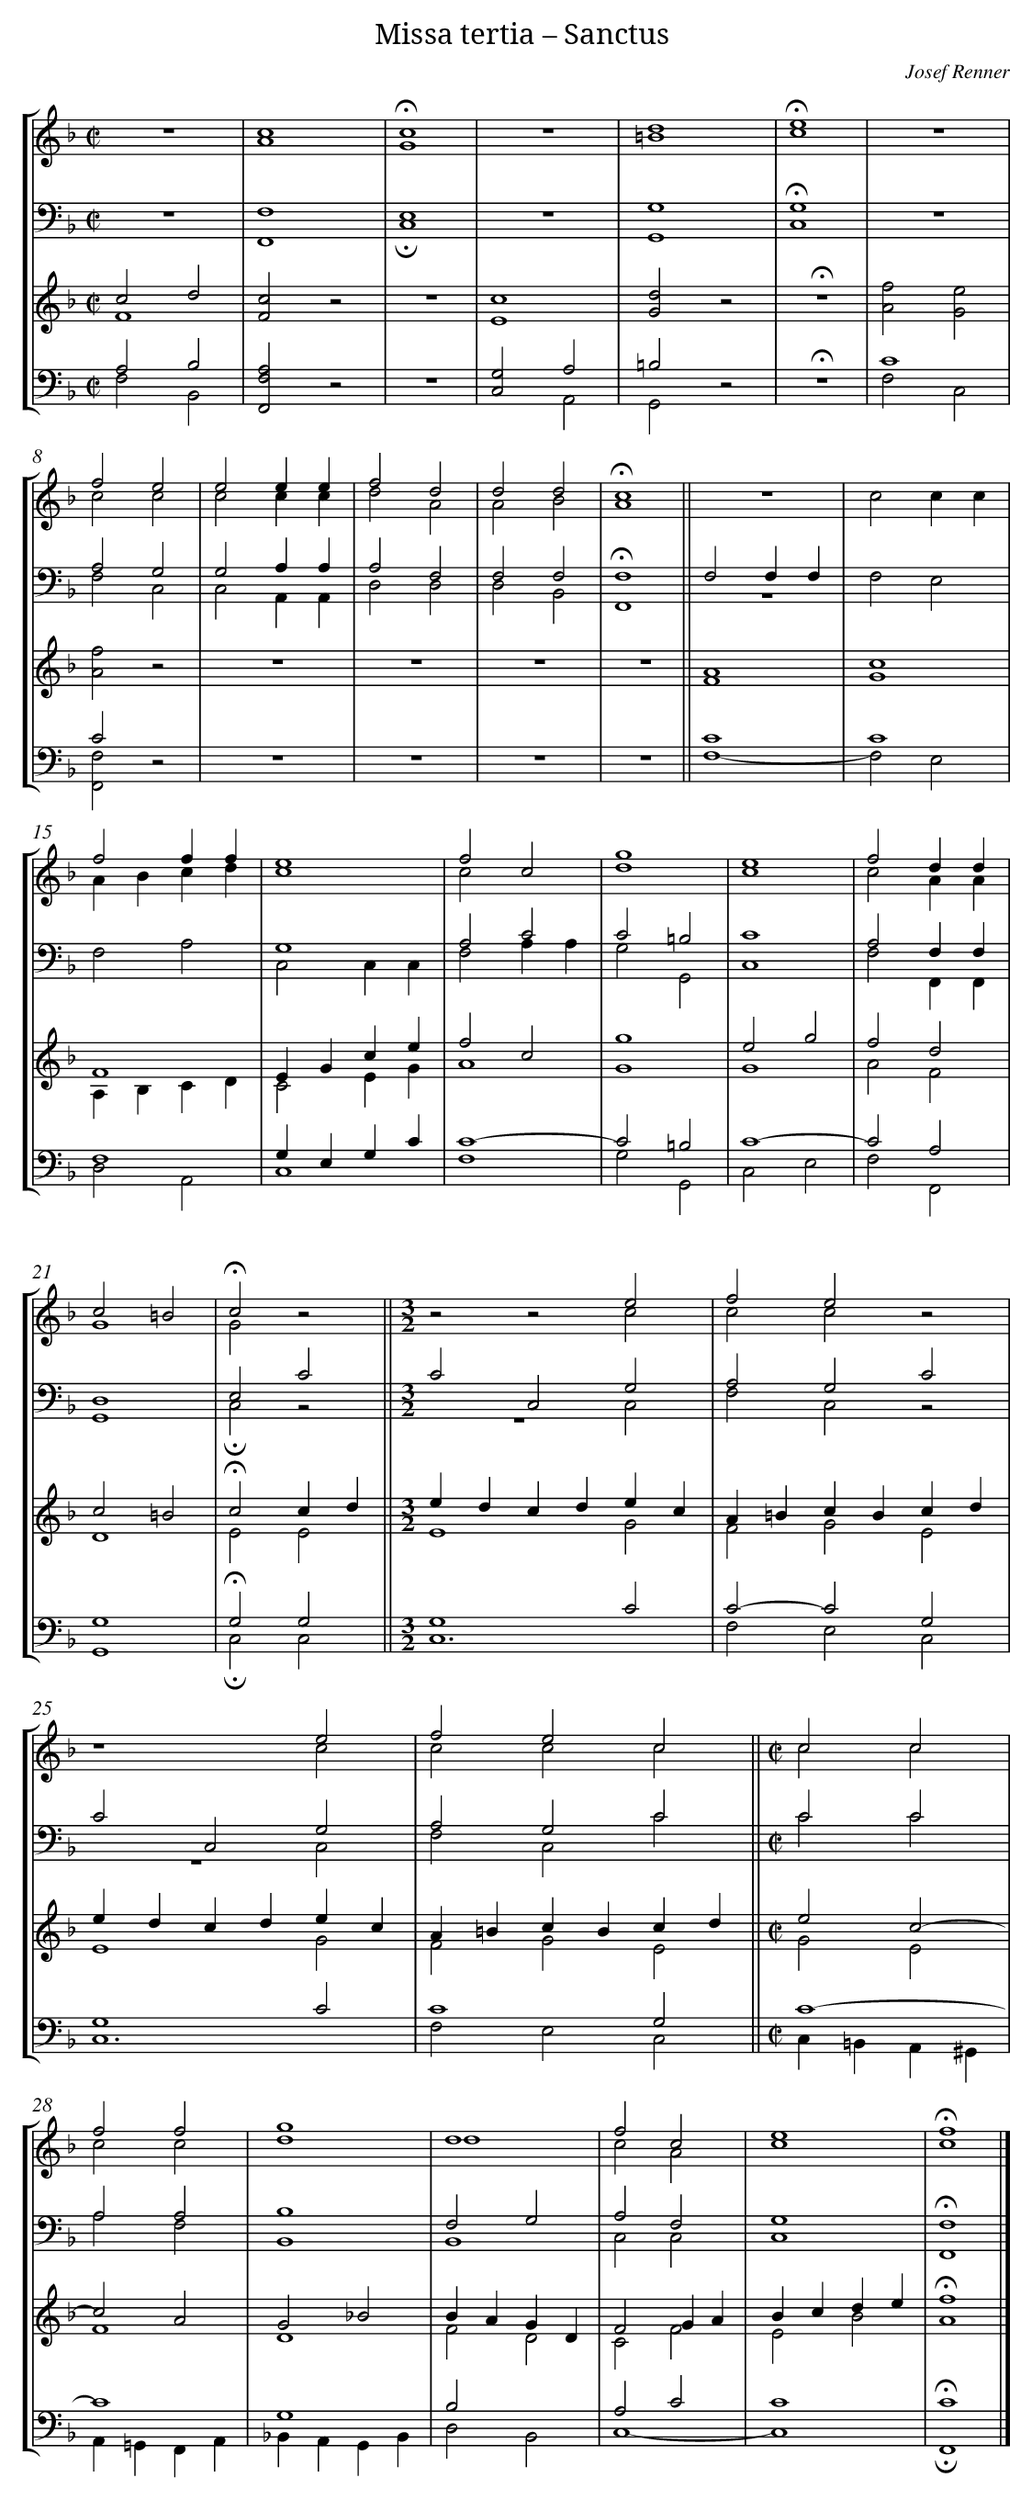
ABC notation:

X:1
T: Missa tertia – Sanctus
C: Josef Renner
L: 1/4
M: C|
%%staves [1 2 3 4]
V: 1 clef=treble
V: 2 clef=bass
V: 3 clef=treble
V: 4 clef=bass
K: F
[V:1] z4 |
[V:2] z4 |
[V:3] c2d2 & F4 |
[V:4] A,2B,2 & F,2B,,2 |
[V:1] c4 & A4 |
[V:2] F,4 & F,,4 |
[V:3] [c2F2]z2 |
[V:4] [A,2F,2F,,2]z2 |
[V:1] !fermata!c4 & G4 |
[V:2] E,4 & !fermata!C,4 |
[V:3] z4 |
[V:4] z4 |
[V:1] z4 |
[V:2] z4 |
[V:3] c4 & E4 |
[V:4] [G,2C,2]A,2 & x2A,,2 |
[V:1] d4 & =B4 |
[V:2] G,4 & G,,4 |
[V:3] [d2G2]z2 |
[V:4] =B,2z2 & G,,2x2 |
[V:1] !fermata!e4 & c4 |
[V:2] !fermata!G,4 & C,4 |
[V:3] !fermata!z4 |
[V:4] !fermata!z4 & x4 |
[V:1] z4 & x4 |
[V:2] z4 & x4 |
[V:3] [f2A2][e2G2] |
[V:4] C4 & F,2C,2 |
[V:1] f2e2 & c2c2 |
[V:2] A,2G,2 & F,2C,2 |
[V:3] [f2A2]z2 |
[V:4] C2z2 & [F,2F,,2]x2 |
[V:1] e2ee & c2cc |
[V:2] G,2A,A, & C,2A,,A,, |
[V:3] z4 |
[V:4] z4 |
[V:1] f2d2 & d2A2 |
[V:2] A,2F,2 & D,2D,2 |
[V:3] z4 |
[V:4] z4 |
[V:1] d2d2 & A2B2 |
[V:2] F,2F,2 & D,2B,,2 |
[V:3] z4 |
[V:4] z4 |
[V:1] !fermata!c4 & A4 ||
[V:2] !fermata!F,4 & F,,4 ||
[V:3] z4 ||
[V:4] z4 ||
[V:1] z4 |
[V:2] F,2F,F, & z4 |
[V:3] A4 & F4 |
[V:4] C4 & F,4- |
[V:1] x4 & c2cc |
[V:2] F,2E,2 & x4 |
[V:3] c4 & G4 |
[V:4] C4 & F,2E,2 |
[V:1] f2ff & ABcd |
[V:2] F,2A,2 & x4 |
[V:3] F4 & A,B,CD |
[V:4] F,4 & D,2A,,2 |
[V:1] e4 & c4 |
[V:2] G,4 & C,2C,C, |
[V:3] EGce & C2EG |
[V:4] G,E,G,C & C,4 |
[V:1] f2c2 & c2x2 |
[V:2] A,2C2 & F,2A,A, |
[V:3] f2c2 & A4 |
[V:4] C4- & F,4 |
[V:1] g4 & d4 |
[V:2] C2=B,2 & G,2G,,2 |
[V:3] g4 & G4 |
[V:4] C2=B,2 & G,2G,,2 |
[V:1] e4 & c4 |
[V:2] C4 & C,4 |
[V:3] e2g2 & G4 |
[V:4] C4- & C,2E,2 |
[V:1] f2dd & c2AA |
[V:2] A,2F,F, & F,2F,,F,, |
[V:3] f2d2 & A2F2 |
[V:4] C2A,2 & F,2F,,2 |
[V:1] c2=B2 & G4 |
[V:2] D,4 & G,,4 |
[V:3] c2=B2 & D4 |
[V:4] G,4 & G,,4 |
[V:1] !fermata!c2z2 & G2x2 ||
[V:2] E,2C2 & !fermata!C,2z2 ||
[V:3] !fermata!c2cd & E2E2 ||
[V:4] !fermata!G,2G,2 & !fermata!C,2C,2 ||
[V:1] [M:3/2]z2z2e2 & x2x2c2 |
[V:2] [M:3/2]C2C,2G,2 & z4C,2 |
[V:3] [M:3/2]edcdec & E4G2 |
[V:4] [M:3/2]G,4C2 & C,6 |
[V:1] f2e2z2 & c2c2x2 |
[V:2] A,2G,2C2 & F,2C,2z2 |
[V:3] A=BcBcd & F2G2E2 |
[V:4] C2-C2G,2 & F,2E,2C,2 |
[V:1] z4e2 & x4c2 |
[V:2] C2C,2G,2 & z4C,2 |
[V:3] edcdec & E4G2 |
[V:4] G,4C2 & C,6 |
[V:1] f2e2c2 & c2c2c2 ||
[V:2] A,2G,2C2 & F,2C,2C2 ||
[V:3] A=BcBcd & F2G2E2 ||
[V:4] C4G,2 & F,2E,2C,2 ||
[V:1] [M:C|]c2c2 & c2c2 |
[V:2] [M:C|]C2C2 & C2C2 |
[V:3] [M:C|]e2c2- & G2E2 |
[V:4] [M:C|]C4- & C,=B,,A,,^G,, |
[V:1] f2f2 & c2c2 |
[V:2] A,2A,2 & A,2F,2 |
[V:3] c2A2 & F4 |
[V:4] C4 & A,,=G,,F,,A,, |
[V:1] g4 & d4 |
[V:2] B,4 & B,,4 |
[V:3] G2_B2 & D4 |
[V:4] G,4 & _B,,A,,G,,B,, |
[V:1] d4 & d4 |
[V:2] F,2G,2 & B,,4 |
[V:3] BAGD & F2D2 |
[V:4] B,2x2 & D,2B,,2 |
[V:1] f2c2 & c2A2 |
[V:2] A,2F,2 & C,2C,2 |
[V:3] F2GA & C2F2 |
[V:4] A,2C2 & C,4- |
[V:1] e4 & c4 |
[V:2] G,4 & C,4 |
[V:3] Bcde & E2B2 |
[V:4] C4 & C,4 |
[V:1] !fermata!f4 & c4 |]
[V:2] !fermata!F,4 & F,,4 |]
[V:3] !fermata!f4 & A4 |]
[V:4] !fermata!C4 & !fermata!F,,4 |]
